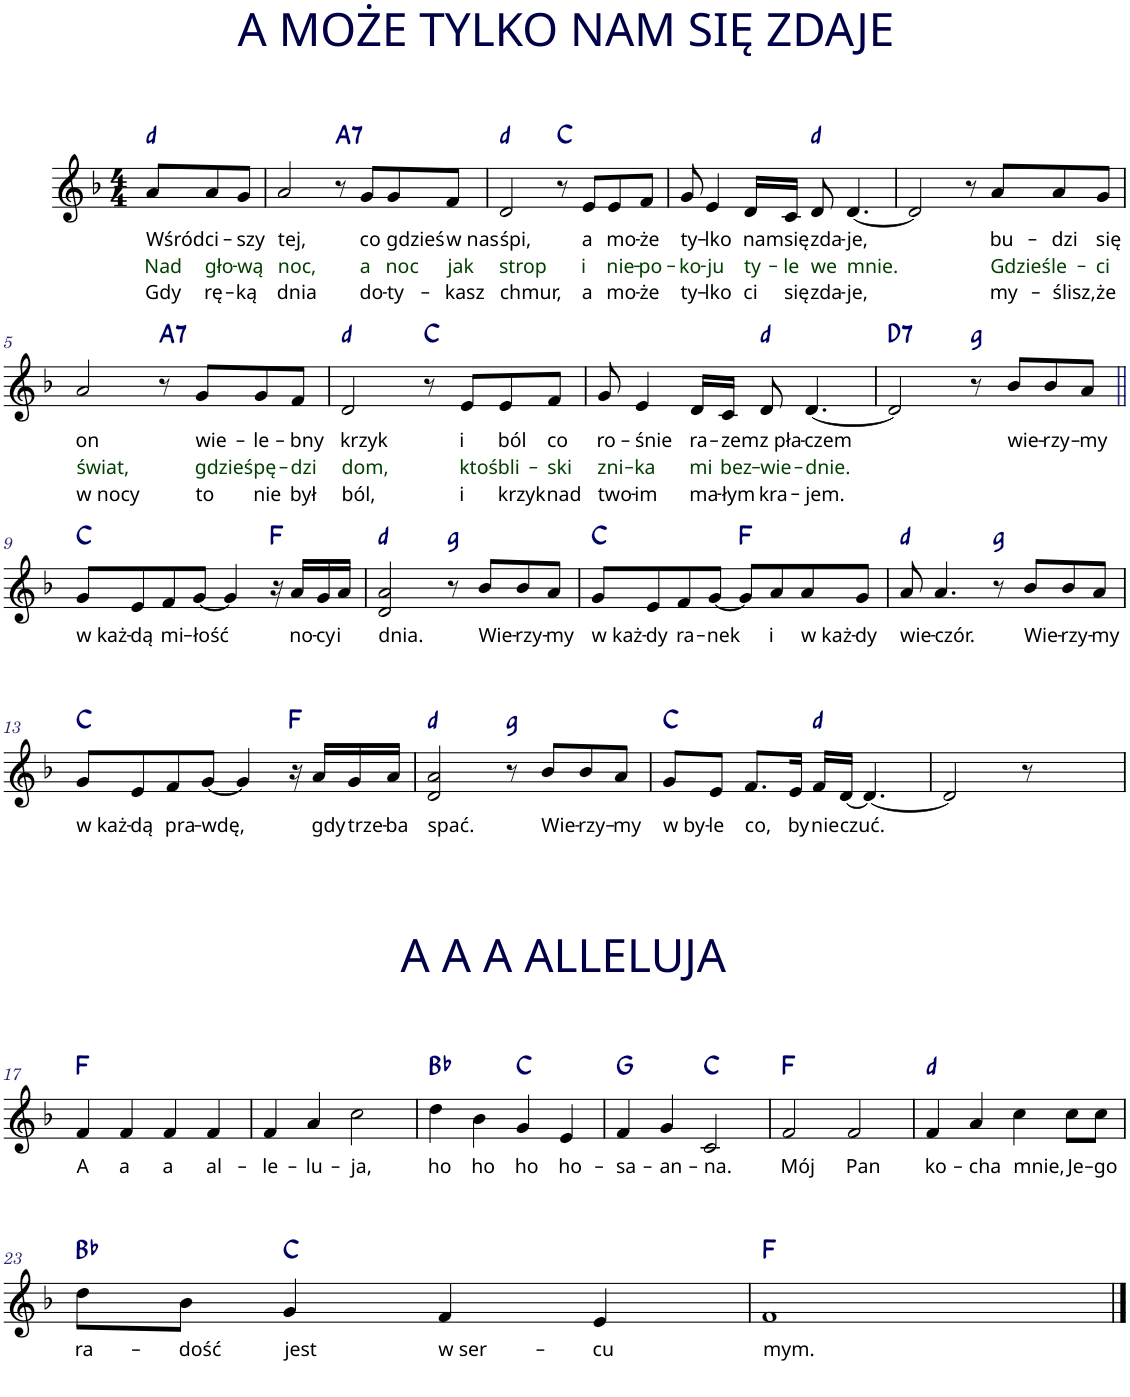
**kern	**text	**text	**text	**harte
*part1	*part1	*part1	*part1	*part1
*staff1	*staff1	*staff1	*staff1	*
*I"Kazoo	*	*	*	*
*I'Kaz.	*	*	*	*
*clefG2	*	*	*	*
*k[b-]	*	*	*	*
*M4/4	*	*	*	*
=	=	=	=	=
!	!LO:LY:b	!LO:LY:b:color=#003F00	!LO:LY:b	!
8a/L	Wśród	Nad	Gdy	D:min
!	!LO:LY:b	!LO:LY:b:color=#003F00	!LO:LY:b	!
8a/	ci-	gło-	rę-	.
!	!LO:LY:b	!LO:LY:b:color=#003F00	!LO:LY:b	!
8g/J	-szy	-wą	-ką	.
=1	=1	=1	=1	=1
!	!LO:LY:b	!LO:LY:b:color=#003F00	!LO:LY:b	!
2a/	tej,	noc,	dnia	.
!	!	!	!	!LO:H:kt=7
8r	.	.	.	A:7
!	!LO:LY:b	!LO:LY:b:color=#003F00	!LO:LY:b	!
8g/L	co	a	do-	.
!	!LO:LY:b	!LO:LY:b:color=#003F00	!LO:LY:b	!
8g/	gdzieś	noc	-ty-	.
!	!LO:LY:b	!LO:LY:b:color=#003F00	!LO:LY:b	!
8f/J	w nas	jak	-kasz	.
=2	=2	=2	=2	=2
!	!LO:LY:b	!LO:LY:b:color=#003F00	!LO:LY:b	!
2d/	śpi,	strop	chmur,	D:min
8r	.	.	.	C:maj
!	!LO:LY:b	!LO:LY:b:color=#003F00	!LO:LY:b	!
8e/L	a	i	a	.
!	!LO:LY:b	!LO:LY:b:color=#003F00	!LO:LY:b	!
8e/	mo-	nie-	mo-	.
!	!LO:LY:b	!LO:LY:b:color=#003F00	!LO:LY:b	!
8f/J	-że	-po-	-że	.
=3	=3	=3	=3	=3
!	!LO:LY:b	!LO:LY:b:color=#003F00	!LO:LY:b	!
8g/	ty-	-ko-	ty-	.
!	!LO:LY:b	!LO:LY:b:color=#003F00	!LO:LY:b	!
4e/	-lko	-ju	-lko	.
!	!LO:LY:b	!LO:LY:b:color=#003F00	!LO:LY:b	!
16d/LL	nam	ty-	ci	.
!	!LO:LY:b	!LO:LY:b:color=#003F00	!LO:LY:b	!
16c/JJ	się	-le	się	.
!	!LO:LY:b	!LO:LY:b:color=#003F00	!LO:LY:b	!
8d/	zda-	we	zda-	D:min
!	!LO:LY:b	!LO:LY:b:color=#003F00	!LO:LY:b	!
[4.d/	-je,	mnie.	-je,	.
=4	=4	=4	=4	=4
2d/]	.	.	.	.
8r	.	.	.	.
!	!LO:LY:b	!LO:LY:b:color=#003F00	!LO:LY:b	!
8a/L	bu-	Gdzieś	my-	.
!	!LO:LY:b	!LO:LY:b:color=#003F00	!LO:LY:b	!
8a/	-dzi	le-	-ślisz,	.
!	!LO:LY:b	!LO:LY:b:color=#003F00	!LO:LY:b	!
8g/J	się	-ci	że	.
!!LO:LB:g=z
=5	=5	=5	=5	=5
!	!LO:LY:b	!LO:LY:b:color=#003F00	!LO:LY:b	!
2a/	on	świat,	w nocy	.
!	!	!	!	!LO:H:kt=7
8r	.	.	.	A:7
!	!LO:LY:b	!LO:LY:b:color=#003F00	!LO:LY:b	!
8g/L	wie-	gdzieś	to	.
!	!LO:LY:b	!LO:LY:b:color=#003F00	!LO:LY:b	!
8g/	-le-	pę-	nie	.
!	!LO:LY:b	!LO:LY:b:color=#003F00	!LO:LY:b	!
8f/J	-bny	-dzi	był	.
=6	=6	=6	=6	=6
!	!LO:LY:b	!LO:LY:b:color=#003F00	!LO:LY:b	!
2d/	krzyk	dom,	ból,	D:min
8r	.	.	.	C:maj
!	!LO:LY:b	!LO:LY:b:color=#003F00	!LO:LY:b	!
8e/L	i	ktoś	i	.
!	!LO:LY:b	!LO:LY:b:color=#003F00	!LO:LY:b	!
8e/	ból	bli-	krzyk	.
!	!LO:LY:b	!LO:LY:b:color=#003F00	!LO:LY:b	!
8f/J	co	-ski	nad	.
=7	=7	=7	=7	=7
!	!LO:LY:b	!LO:LY:b:color=#003F00	!LO:LY:b	!
8g/	ro-	zni-	two-	.
!	!LO:LY:b	!LO:LY:b:color=#003F00	!LO:LY:b	!
4e/	-śnie	-ka	-im	.
!	!LO:LY:b	!LO:LY:b:color=#003F00	!LO:LY:b	!
16d/LL	ra-	mi	ma-	.
!	!LO:LY:b	!LO:LY:b:color=#003F00	!LO:LY:b	!
16c/JJ	-zem	bez-	-łym	.
!	!LO:LY:b	!LO:LY:b:color=#003F00	!LO:LY:b	!
8d/	z pła-	-wie-	kra-	D:min
!	!LO:LY:b	!LO:LY:b:color=#003F00	!LO:LY:b	!
[4.d/	-czem	-dnie.	-jem.	.
=8	=8	=8	=8	=8
!	!	!	!	!LO:H:kt=7
2d/]	.	.	.	D:7
8r	.	.	.	G:min
!	!LO:LY:b	!	!	!
8b-/L	wie-	.	.	.
!	!LO:LY:b	!	!	!
8b-/	-rzy-	.	.	.
!	!LO:LY:b	!	!	!
8a/J	-my	.	.	.
!!LO:LB:g=z
=9||	=9||	=9||	=9||	=9||
!	!LO:LY:b	!	!	!
8g/L	w każ-	.	.	C:maj
!	!LO:LY:b	!	!	!
8e/	-dą	.	.	.
!	!LO:LY:b	!	!	!
8f/	mi-	.	.	.
!	!LO:LY:b	!	!	!
[8g/J	-łość	.	.	.
4g/]	.	.	.	.
16r	.	.	.	F:maj
!	!LO:LY:b	!	!	!
16a/LL	no-	.	.	.
!	!LO:LY:b	!	!	!
16g/	-cy	.	.	.
!	!LO:LY:b	!	!	!
16a/JJ	i	.	.	.
=10	=10	=10	=10	=10
!	!LO:LY:b	!	!	!
2d/ 2a/	dnia.	.	.	D:min
8r	.	.	.	G:min
!	!LO:LY:b	!	!	!
8b-/L	Wie-	.	.	.
!	!LO:LY:b	!	!	!
8b-/	-rzy-	.	.	.
!	!LO:LY:b	!	!	!
8a/J	-my	.	.	.
=11	=11	=11	=11	=11
!	!LO:LY:b	!	!	!
8g/L	w każ-	.	.	C:maj
!	!LO:LY:b	!	!	!
8e/	-dy	.	.	.
!	!LO:LY:b	!	!	!
8f/	ra-	.	.	.
!	!LO:LY:b	!	!	!
[8g/J	-nek	.	.	.
8g/L]	.	.	.	F:maj
!	!LO:LY:b	!	!LO:LY:b:color=#FFFFFF	!
8a/	i	.	,,,	.
!	!LO:LY:b	!	!	!
8a/	w każ-	.	.	.
!	!LO:LY:b	!	!	!
8g/J	-dy	.	.	.
=12	=12	=12	=12	=12
!	!LO:LY:b	!	!	!
8a/	wie-	.	.	D:min
!	!LO:LY:b	!	!	!
4.a/	-czór.	.	.	.
8r	.	.	.	G:min
!	!LO:LY:b	!	!	!
8b-/L	Wie-	.	.	.
!	!LO:LY:b	!	!	!
8b-/	-rzy-	.	.	.
!	!LO:LY:b	!	!	!
8a/J	-my	.	.	.
!!LO:LB:g=z
=13	=13	=13	=13	=13
!	!LO:LY:b	!	!	!
8g/L	w każ-	.	.	C:maj
!	!LO:LY:b	!	!	!
8e/	-dą	.	.	.
!	!LO:LY:b	!	!	!
8f/	pra-	.	.	.
!	!LO:LY:b	!	!	!
[8g/J	-wdę,	.	.	.
4g/]	.	.	.	.
16r	.	.	.	F:maj
!	!LO:LY:b	!	!	!
16a/LL	gdy	.	.	.
!	!LO:LY:b	!	!	!
16g/	trze-	.	.	.
!	!LO:LY:b	!	!	!
16a/JJ	-ba	.	.	.
=14	=14	=14	=14	=14
!	!LO:LY:b	!	!	!
2d/ 2a/	spać.	.	.	D:min
8r	.	.	.	G:min
!	!LO:LY:b	!	!	!
8b-/L	Wie-	.	.	.
!	!LO:LY:b	!	!	!
8b-/	-rzy-	.	.	.
!	!LO:LY:b	!	!	!
8a/J	-my	.	.	.
=15	=15	=15	=15	=15
!	!LO:LY:b	!	!	!
8g/L	w by-	.	.	C:maj
!	!LO:LY:b	!	!	!
8e/J	-le	.	.	.
!	!LO:LY:b	!	!	!
8.f/L	co,	.	.	.
!	!LO:LY:b	!	!	!
16e/Jk	by	.	.	.
!	!LO:LY:b	!	!	!
16f/LL	nie	.	.	D:min
!	!LO:LY:b	!	!	!
[16d/JJ	czuć.	.	.	.
4.d/_	.	.	.	.
=16	=16	=16	=16	=16
2d/]	.	.	.	.
8r	.	.	.	.
4.ryy	.	.	.	.
!!LO:LB:g=z
=17	=17	=17	=17	=17
!	!LO:LY:b	!	!	!
4f/	A	.	.	F:maj
!	!LO:LY:b	!	!	!
4f/	a	.	.	.
!	!LO:LY:b	!	!	!
4f/	a	.	.	.
!	!LO:LY:b	!	!	!
4f/	al-	.	.	.
=18	=18	=18	=18	=18
!	!LO:LY:b	!	!	!
4f/	-le-	.	.	.
!	!LO:LY:b	!	!	!
4a/	-lu-	.	.	.
!	!LO:LY:b	!	!	!
2cc\	-ja,	.	.	.
=19	=19	=19	=19	=19
!	!LO:LY:b	!	!	!
4dd\	ho	.	.	Bb:maj
!	!LO:LY:b	!	!	!
4b-\	ho	.	.	.
!	!LO:LY:b	!	!	!
4g/	ho	.	.	C:maj
!	!LO:LY:b	!	!	!
4e/	ho-	.	.	.
=20	=20	=20	=20	=20
!	!LO:LY:b	!	!	!
4f/	-sa-	.	.	G:maj
!	!LO:LY:b	!	!	!
4g/	-an-	.	.	.
!	!LO:LY:b	!	!	!
2c/	-na.	.	.	C:maj
=21	=21	=21	=21	=21
!	!LO:LY:b	!	!	!
2f/	Mój	.	.	F:maj
!	!LO:LY:b	!	!	!
2f/	Pan	.	.	.
=22	=22	=22	=22	=22
!	!LO:LY:b	!	!	!
4f/	ko-	.	.	D:min
!	!LO:LY:b	!	!	!
4a/	-cha	.	.	.
!	!LO:LY:b	!	!	!
4cc\	mnie,	.	.	.
!	!LO:LY:b	!	!	!
8cc\L	Je-	.	.	.
!	!LO:LY:b	!	!	!
8cc\J	-go	.	.	.
!!LO:LB:g=z
=23	=23	=23	=23	=23
!	!LO:LY:b	!	!	!
8dd\L	ra-	.	.	Bb:maj
!	!LO:LY:b	!	!	!
8b-\J	-dość	.	.	.
!	!LO:LY:b	!	!	!
4g/	jest	.	.	C:maj
!	!LO:LY:b	!	!	!
4f/	w ser-	.	.	.
!	!LO:LY:b	!	!	!
4e/	-cu	.	.	.
=24	=24	=24	=24	=24
!	!LO:LY:b	!	!	!
1f	mym.	.	.	F:maj
==	==	==	==	==
*-	*-	*-	*-	*-
